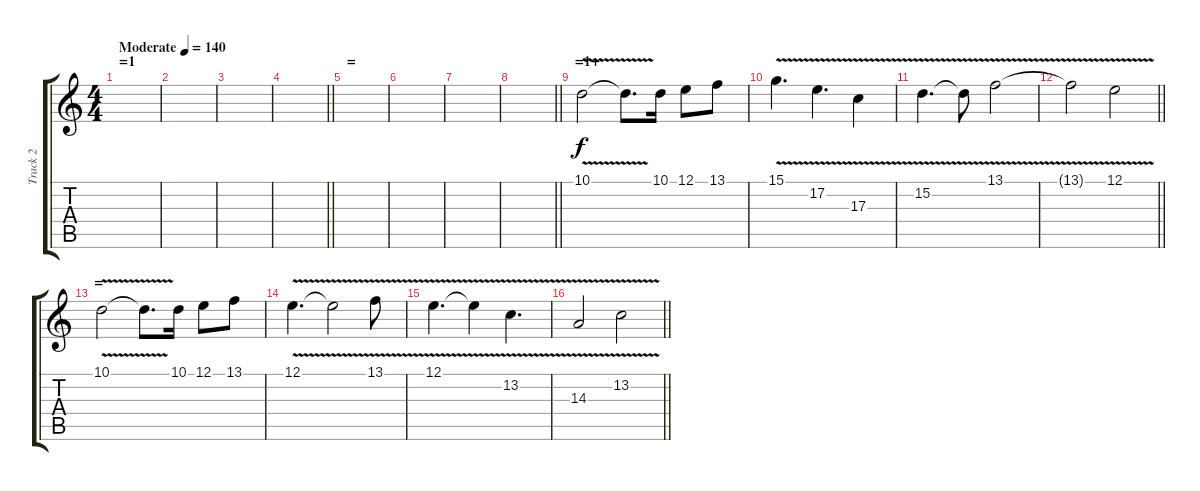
\track ("Track 2" "Track 2") {instrument lead2sawtooth}
\staff {score tabs}
\tuning (E4 B3 G3 D3 A2 E2) {hide}
\ts (4 4)
\section ("" "=1")
\tempo (140 "Moderate")
\clef g2
\ks c
|
|
|
\barLineRight lightlight
|
\section ("" "=")
|
|
|
\barLineRight lightlight
|
\section ("" "=1+")
10.1{v}.2 10.1{t}.8{d} 10.1.16 12.1.8 13.1.8 |
15.1{v}.4{d} 17.2{v}.4{d} 17.3{v}.4 |
15.2{v}.4{d} 15.2{t}.8 13.1{v}.2 |
\barLineRight lightlight
13.1{t}.2 12.1{v}.2 |
\section ("" "=")
10.1{v}.2 10.1{t}.8{d} 10.1.16 12.1.8 13.1.8 |
12.1{v}.4{d} 12.1{t}.2 13.1{v}.8 |
12.1{v}.4{d} 12.1{t}.4 13.2{v}.4{d} |
\barLineRight lightlight
14.3{v}.2 13.2{v}.2
